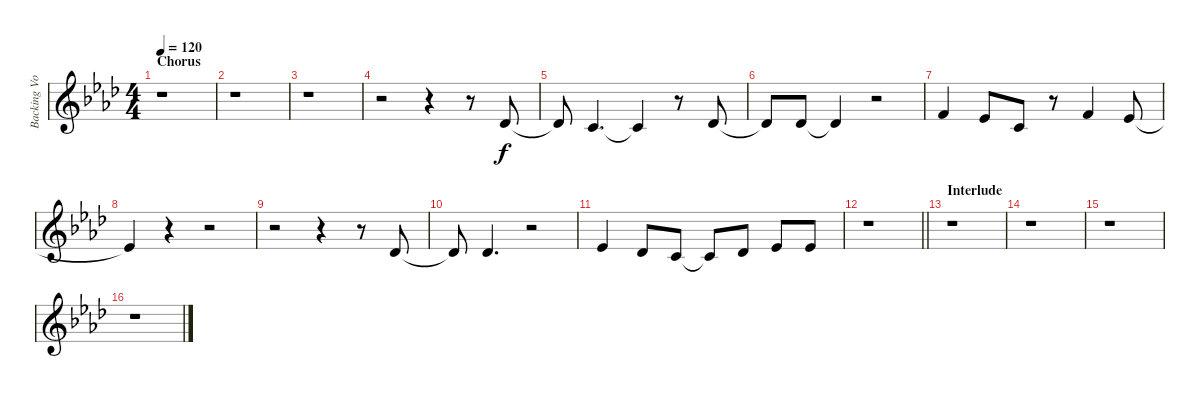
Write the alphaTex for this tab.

\track ("Backing Vocals" "Backing Vo") {instrument oboe}
\staff {score}
\tuning (E4 B3 G3 D3 A2 E2) {hide}
\ts (4 4)
\section ("" "Chorus")
\tempo 120
\clef g2
\ks fminor
r.1{dy f} |
r.1 |
r.1 |
r.2 r.4 r.8 2.2.8 |
2.2{t}.8 1.2.4{d} 1.2{t}.4 r.8 2.2.8 |
2.2{t}.8 2.2.8 2.2{t}.4 r.2 |
1.1.4 4.2.8 1.2.8 r.8 1.1.4 4.2.8 |
4.2{t}.4 r.4 r.2 |
r.2 r.4 r.8 2.2.8 |
2.2{t}.8 2.2.4{d} r.2 |
4.2.4 2.2.8 1.2.8 1.2{t}.8 2.2.8 4.2.8 4.2.8 |
\barLineRight lightlight
r.1 |
\section ("" "Interlude")
r.1 |
r.1 |
r.1 |
r.1
